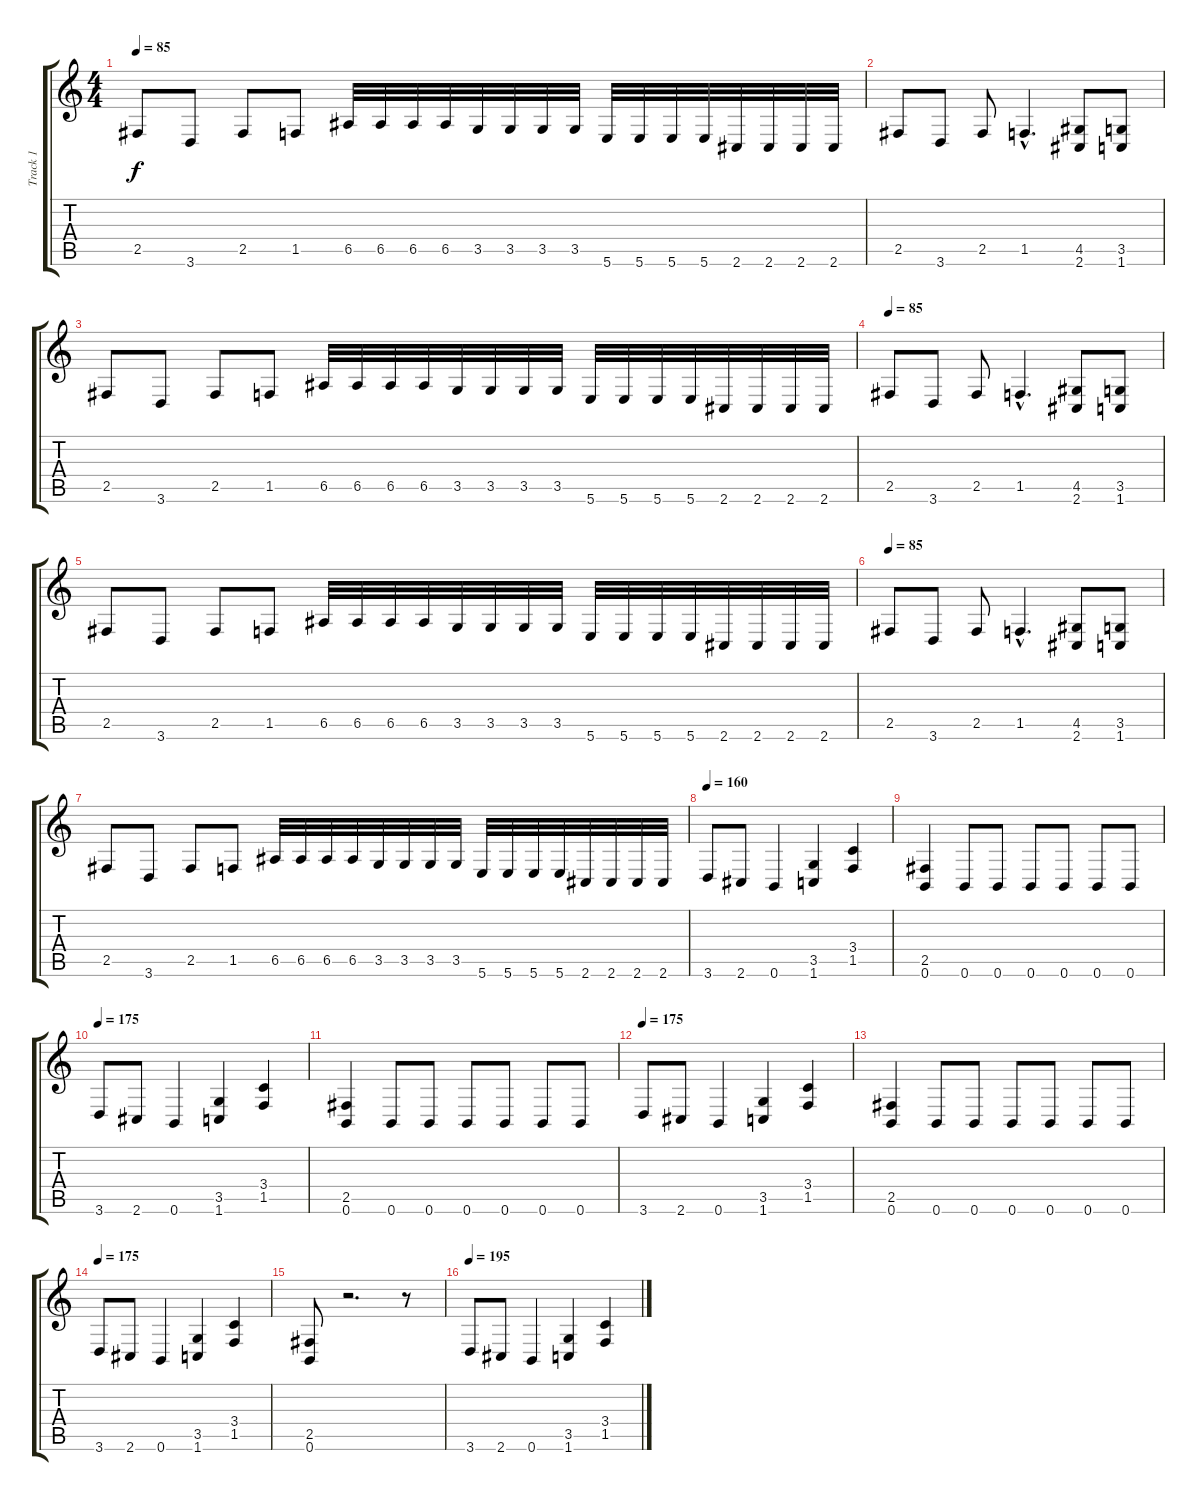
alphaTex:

\track ("Track 1" "Track 1") {instrument distortionguitar}
\staff {score tabs}
\tuning (B3 Gb3 D3 A2 E2 B1) {hide}
\ts (4 4)
\tempo 85
\clef g2
\ks c
2.5.8{dy f} 3.6.8 2.5.8 1.5.8 6.5.32 6.5.32 6.5.32 6.5.32 3.5.32 3.5.32 3.5.32 3.5.32 5.6.32 5.6.32 5.6.32 5.6.32 2.6.32 2.6.32 2.6.32 2.6.32 |
2.5.8 3.6.8 2.5.8 1.5{hac}.4{d} (4.5 2.6).8 (3.5 1.6).8 |
2.5.8 3.6.8 2.5.8 1.5.8 6.5.32 6.5.32 6.5.32 6.5.32 3.5.32 3.5.32 3.5.32 3.5.32 5.6.32 5.6.32 5.6.32 5.6.32 2.6.32 2.6.32 2.6.32 2.6.32 |
\tempo 85
2.5.8 3.6.8 2.5.8 1.5{hac}.4{d} (4.5 2.6).8 (3.5 1.6).8 |
2.5.8 3.6.8 2.5.8 1.5.8 6.5.32 6.5.32 6.5.32 6.5.32 3.5.32 3.5.32 3.5.32 3.5.32 5.6.32 5.6.32 5.6.32 5.6.32 2.6.32 2.6.32 2.6.32 2.6.32 |
\tempo 85
2.5.8 3.6.8 2.5.8 1.5{hac}.4{d} (4.5 2.6).8 (3.5 1.6).8 |
2.5.8 3.6.8 2.5.8 1.5.8 6.5.32 6.5.32 6.5.32 6.5.32 3.5.32 3.5.32 3.5.32 3.5.32 5.6.32 5.6.32 5.6.32 5.6.32 2.6.32 2.6.32 2.6.32 2.6.32 |
\tempo 175
\tempo 160
3.6.8 2.6.8 0.6.4 (3.5 1.6).4 (3.4 1.5).4 |
(2.5 0.6).4 0.6.8 0.6.8 0.6.8 0.6.8 0.6.8 0.6.8 |
\tempo 175
3.6.8 2.6.8 0.6.4 (3.5 1.6).4 (3.4 1.5).4 |
(2.5 0.6).4 0.6.8 0.6.8 0.6.8 0.6.8 0.6.8 0.6.8 |
\tempo 175
3.6.8 2.6.8 0.6.4 (3.5 1.6).4 (3.4 1.5).4 |
(2.5 0.6).4 0.6.8 0.6.8 0.6.8 0.6.8 0.6.8 0.6.8 |
\tempo 175
3.6.8 2.6.8 0.6.4 (3.5 1.6).4 (3.4 1.5).4 |
(2.5 0.6).8 r.2{d} r.8 |
\tempo 195
3.6.8 2.6.8 0.6.4 (3.5 1.6).4 (3.4 1.5).4
